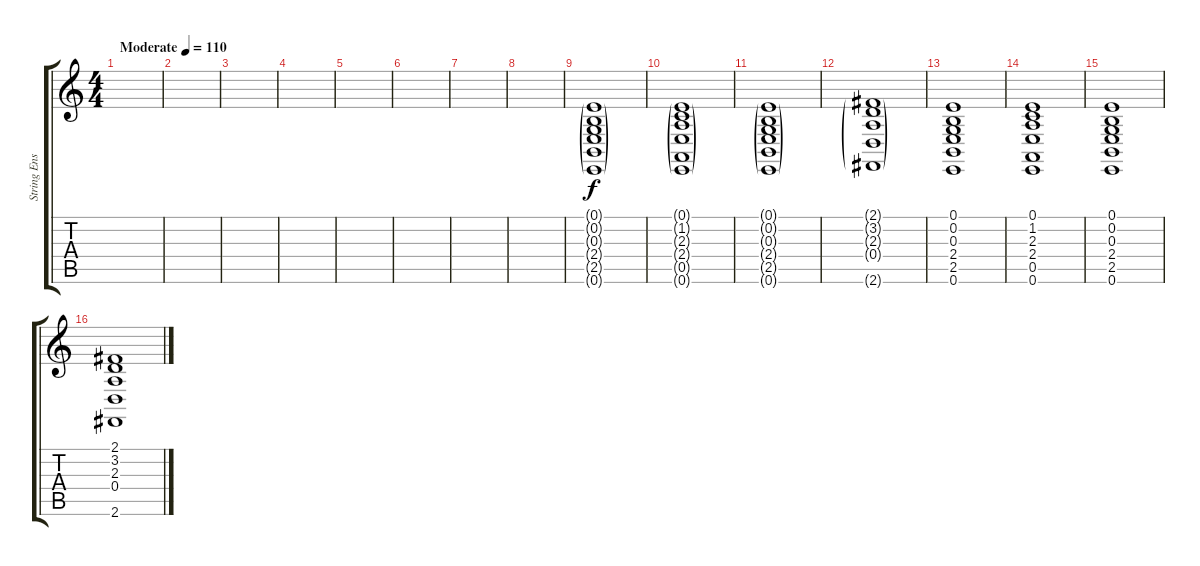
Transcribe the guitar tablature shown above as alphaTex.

\track ("String Ensemble" "String Ens") {instrument stringensemble2}
\staff {score tabs}
\tuning (E4 B3 G3 D3 A2 E2) {hide}
\ts (4 4)
\tempo (110 "Moderate")
\clef g2
\ks c
|
|
|
|
|
|
|
|
(0.1{g} 0.2{g} 0.3{g} 2.4{g} 2.5{g} 0.6{g}).1 |
(0.1{g} 1.2{g} 2.3{g} 2.4{g} 0.5{g} 0.6{g}).1 |
(0.1{g} 0.2{g} 0.3{g} 2.4{g} 2.5{g} 0.6{g}).1 |
(2.1{g} 3.2{g} 2.3{g} 0.4{g} 2.6{g}).1 |
(0.1 0.2 0.3 2.4 2.5 0.6).1{dy f} |
(0.1 1.2 2.3 2.4 0.5 0.6).1 |
(0.1 0.2 0.3 2.4 2.5 0.6).1 |
(2.1 3.2 2.3 0.4 2.6).1
